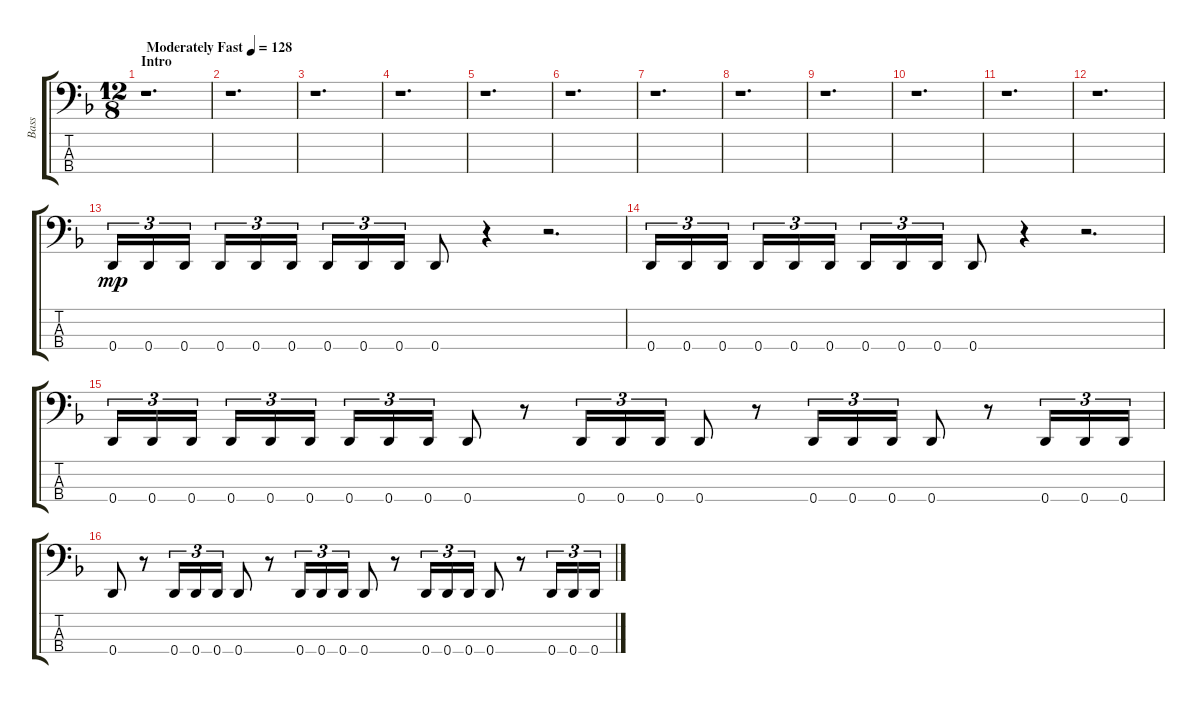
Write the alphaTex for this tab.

\track ("Bass" "Bass") {instrument electricbasspick}
\staff {score tabs}
\tuning (G2 D2 A1 D1) {hide}
\ts (12 8)
\section ("" "Intro")
\tempo (128 "Moderately Fast")
\clef f4
\ks dminor
r.1{d dy mp instrument electricbasspick} |
r.1{d} |
r.1{d} |
r.1{d} |
r.1{d} |
r.1{d} |
r.1{d} |
r.1{d} |
r.1{d} |
r.1{d} |
r.1{d} |
r.1{d} |
0.4.16{tu (3 2)} 0.4.16{tu (3 2)} 0.4.16{tu (3 2) beam splitsecondary} 0.4.16{tu (3 2)} 0.4.16{tu (3 2)} 0.4.16{tu (3 2) beam splitsecondary} 0.4.16{tu (3 2)} 0.4.16{tu (3 2)} 0.4.16{tu (3 2)} 0.4.8 r.4 r.2{d} |
0.4.16{tu (3 2)} 0.4.16{tu (3 2)} 0.4.16{tu (3 2) beam splitsecondary} 0.4.16{tu (3 2)} 0.4.16{tu (3 2)} 0.4.16{tu (3 2) beam splitsecondary} 0.4.16{tu (3 2)} 0.4.16{tu (3 2)} 0.4.16{tu (3 2)} 0.4.8 r.4 r.2{d} |
0.4.16{tu (3 2)} 0.4.16{tu (3 2)} 0.4.16{tu (3 2) beam splitsecondary} 0.4.16{tu (3 2)} 0.4.16{tu (3 2)} 0.4.16{tu (3 2) beam splitsecondary} 0.4.16{tu (3 2)} 0.4.16{tu (3 2)} 0.4.16{tu (3 2)} 0.4.8 r.8 0.4.16{tu (3 2)} 0.4.16{tu (3 2)} 0.4.16{tu (3 2)} 0.4.8 r.8 0.4.16{tu (3 2)} 0.4.16{tu (3 2)} 0.4.16{tu (3 2)} 0.4.8 r.8 0.4.16{tu (3 2)} 0.4.16{tu (3 2)} 0.4.16{tu (3 2)} |
0.4.8 r.8 0.4.16{tu (3 2)} 0.4.16{tu (3 2)} 0.4.16{tu (3 2)} 0.4.8 r.8 0.4.16{tu (3 2)} 0.4.16{tu (3 2)} 0.4.16{tu (3 2)} 0.4.8 r.8 0.4.16{tu (3 2)} 0.4.16{tu (3 2)} 0.4.16{tu (3 2)} 0.4.8 r.8 0.4.16{tu (3 2)} 0.4.16{tu (3 2)} 0.4.16{tu (3 2)}
